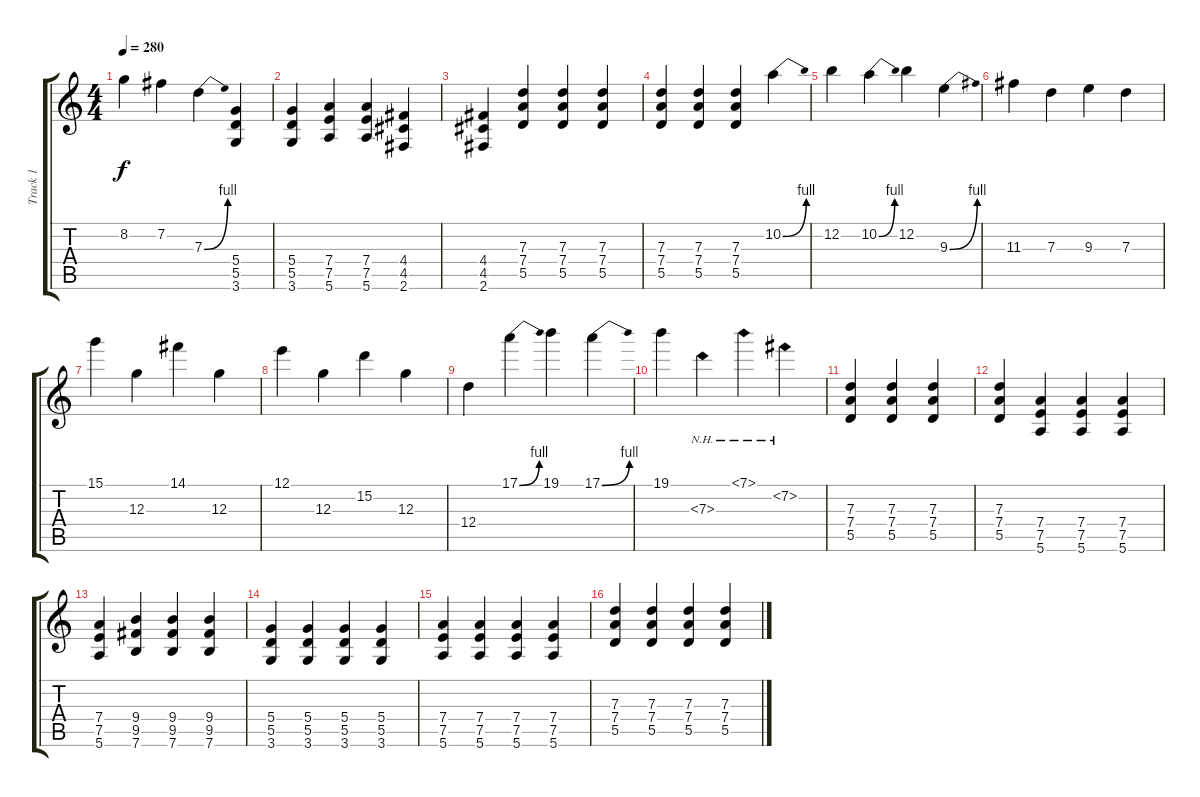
\track ("Track 1" "Track 1") {instrument distortionguitar}
\staff {score tabs}
\tuning (E4 B3 G3 D3 A2 E2) {hide}
\ts (4 4)
\tempo 280
\clef g2
\ks c
8.2.4{dy f} 7.2.4 7.3{be (bend 0 0 60 4)}.4 (5.4 5.5 3.6).4 |
(5.4 5.5 3.6).4 (7.4 7.5 5.6).4 (7.4 7.5 5.6).4 (4.4 4.5 2.6).4 |
(4.4 4.5 2.6).4 (7.3 7.4 5.5).4 (7.3 7.4 5.5).4 (7.3 7.4 5.5).4 |
(7.3 7.4 5.5).4 (7.3 7.4 5.5).4 (7.3 7.4 5.5).4 10.2{be (bend 0 0 60 4)}.4 |
12.2.4 10.2{be (bend 0 0 60 4)}.4 12.2.4 9.3{be (bend 0 0 60 4)}.4 |
11.3.4 7.3.4 9.3.4 7.3.4 |
15.1.4 12.3.4 14.1.4 12.3.4 |
12.1.4 12.3.4 15.2.4 12.3.4 |
12.4.4 17.1{be (bend 0 0 60 4)}.4 19.1.4 17.1{be (bend 0 0 60 4)}.4 |
19.1.4 7.3{nh}.4 7.1{nh}.4 7.2{nh}.4 |
(7.3 7.4 5.5).4 (7.3 7.4 5.5).4 (7.3 7.4 5.5).4 |
(7.3 7.4 5.5).4 (7.4 7.5 5.6).4 (7.4 7.5 5.6).4 (7.4 7.5 5.6).4 |
(7.4 7.5 5.6).4 (9.4 9.5 7.6).4 (9.4 9.5 7.6).4 (9.4 9.5 7.6).4 |
(5.4 5.5 3.6).4 (5.4 5.5 3.6).4 (5.4 5.5 3.6).4 (5.4 5.5 3.6).4 |
(7.4 7.5 5.6).4 (7.4 7.5 5.6).4 (7.4 7.5 5.6).4 (7.4 7.5 5.6).4 |
(7.3 7.4 5.5).4 (7.3 7.4 5.5).4 (7.3 7.4 5.5).4 (7.3 7.4 5.5).4
